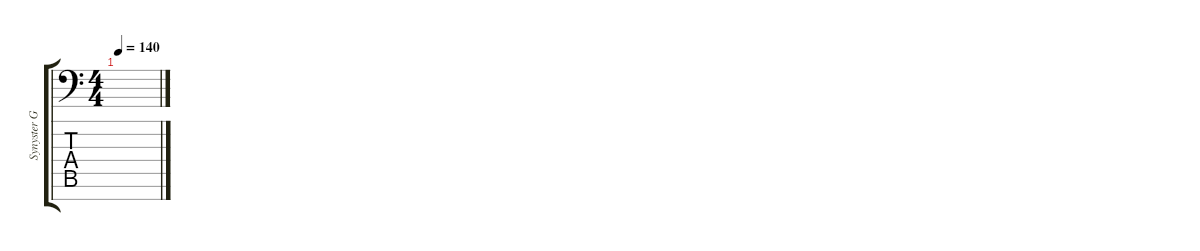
\track ("Synyster Gates/Zacky Vengeance" "Synyster G") {instrument overdrivenguitar}
\staff {score tabs}
\tuning (E4 B3 G3 D3 A2 E2 C-1) {hide}
\ts (4 4)
\tempo 140
\clef f4
\ks c
